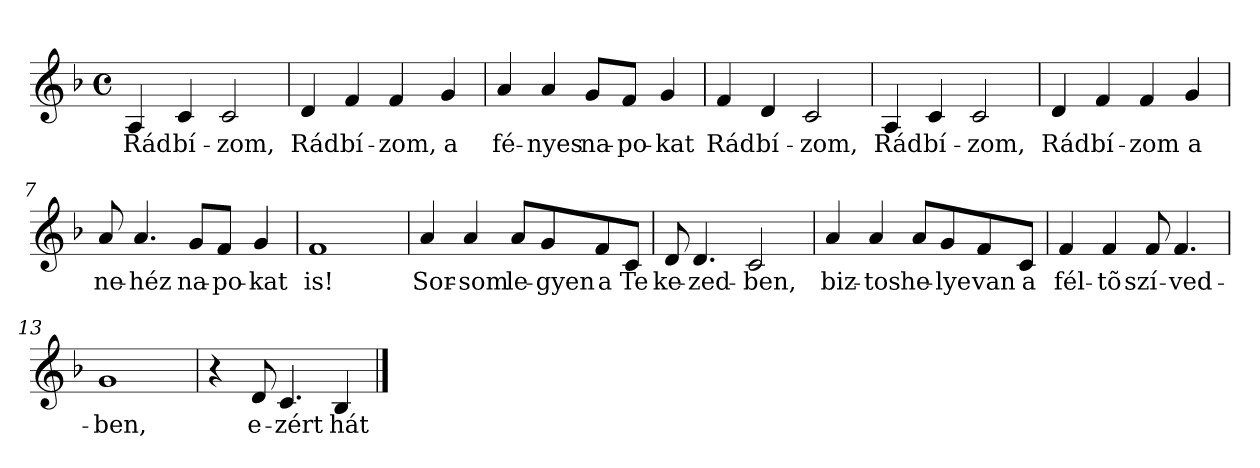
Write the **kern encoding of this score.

**kern	**text
*part1	*part1
*staff1	*staff1
*clefG2	*
*k[b-]	*
*F:	*
*M4/4	*
*met(c)	*
=1	=1
!	!LO:LY:b
4A/	Rád
!	!LO:LY:b
4c/	bí-
!	!LO:LY:b
2c/	-zom,
=2	=2
!	!LO:LY:b
4d/	Rád
!	!LO:LY:b
4f/	bí-
!	!LO:LY:b
4f/	-zom,
!	!LO:LY:b
4g/	a
=3	=3
!	!LO:LY:b
4a/	fé-
!	!LO:LY:b
4a/	-nyes
!	!LO:LY:b
8g/L	na-
!	!LO:LY:b
8f/J	-po-
!	!LO:LY:b
4g/	-kat
=4	=4
!	!LO:LY:b
4f/	Rád
!	!LO:LY:b
4d/	bí-
!	!LO:LY:b
2c/	-zom,
!!LO:LB:g=z
=5	=5
!	!LO:LY:b
4A/	Rád
!	!LO:LY:b
4c/	bí-
!	!LO:LY:b
2c/	-zom,
=6	=6
!	!LO:LY:b
4d/	Rád
!	!LO:LY:b
4f/	bí-
!	!LO:LY:b
4f/	-zom
!	!LO:LY:b
4g/	a
=7	=7
!	!LO:LY:b
8a/	ne-
!	!LO:LY:b
4.a/	-héz
!	!LO:LY:b
8g/L	na-
!	!LO:LY:b
8f/J	-po-
!	!LO:LY:b
4g/	-kat
=8	=8
!	!LO:LY:b
1f	is!
!!LO:LB:g=z
=9	=9
!	!LO:LY:b
4a/	Sor-
!	!LO:LY:b
4a/	-som
!	!LO:LY:b
8a/L	le-
!	!LO:LY:b
8g/	-gyen
!	!LO:LY:b
8f/	a
!	!LO:LY:b
8c/J	Te
=10	=10
!	!LO:LY:b
8d/	ke-
!	!LO:LY:b
4.d/	-zed-
!	!LO:LY:b
2c/	-ben,
=11	=11
!	!LO:LY:b
4a/	biz-
!	!LO:LY:b
4a/	-tos
!	!LO:LY:b
8a/L	he-
!	!LO:LY:b
8g/	-lye
!	!LO:LY:b
8f/	van
!	!LO:LY:b
8c/J	a
=12	=12
!	!LO:LY:b
4f/	fél-
!	!LO:LY:b
4f/	-tõ
!	!LO:LY:b
8f/	szí-
!	!LO:LY:b
4.f/	-ved-
!!LO:LB:g=z
=13	=13
!	!LO:LY:b
1g	-ben,
=14	=14
4r	.
!	!LO:LY:b
8d/	e-
!	!LO:LY:b
4.c/	-zért
!	!LO:LY:b
4B-/	hát
==	==
*-	*-
